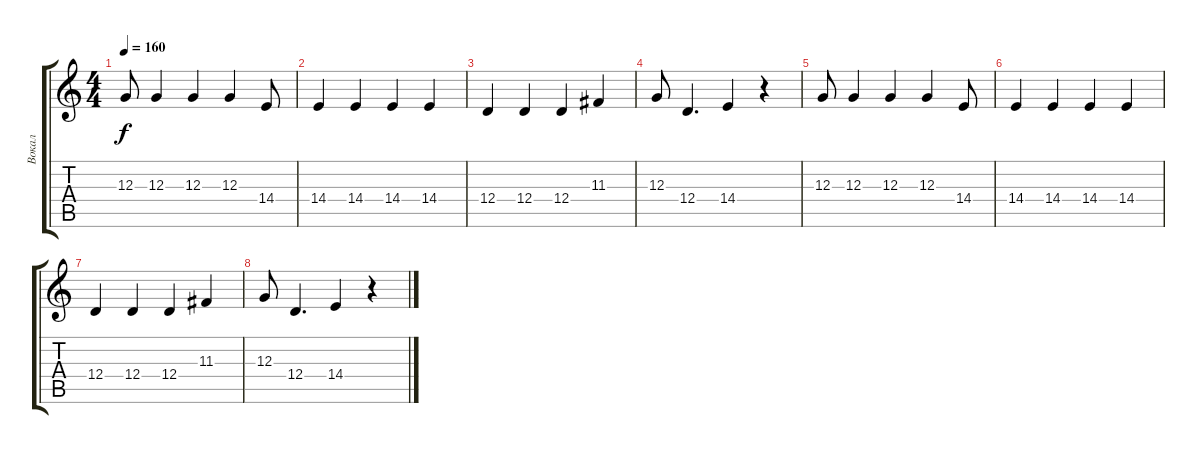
\track ("Вокал" "Вокал") {instrument lead6voice}
\staff {score tabs}
\tuning (E4 B3 G3 D3 A2 E2) {hide}
\ts (4 4)
\tempo 160
\clef g2
\ks c
12.3.8{dy f} 12.3.4 12.3.4 12.3.4 14.4.8 |
14.4.4 14.4.4 14.4.4 14.4.4 |
12.4.4 12.4.4 12.4.4 11.3.4 |
12.3.8 12.4.4{d} 14.4.4 r.4 |
12.3.8 12.3.4 12.3.4 12.3.4 14.4.8 |
14.4.4 14.4.4 14.4.4 14.4.4 |
12.4.4 12.4.4 12.4.4 11.3.4 |
12.3.8 12.4.4{d} 14.4.4 r.4
